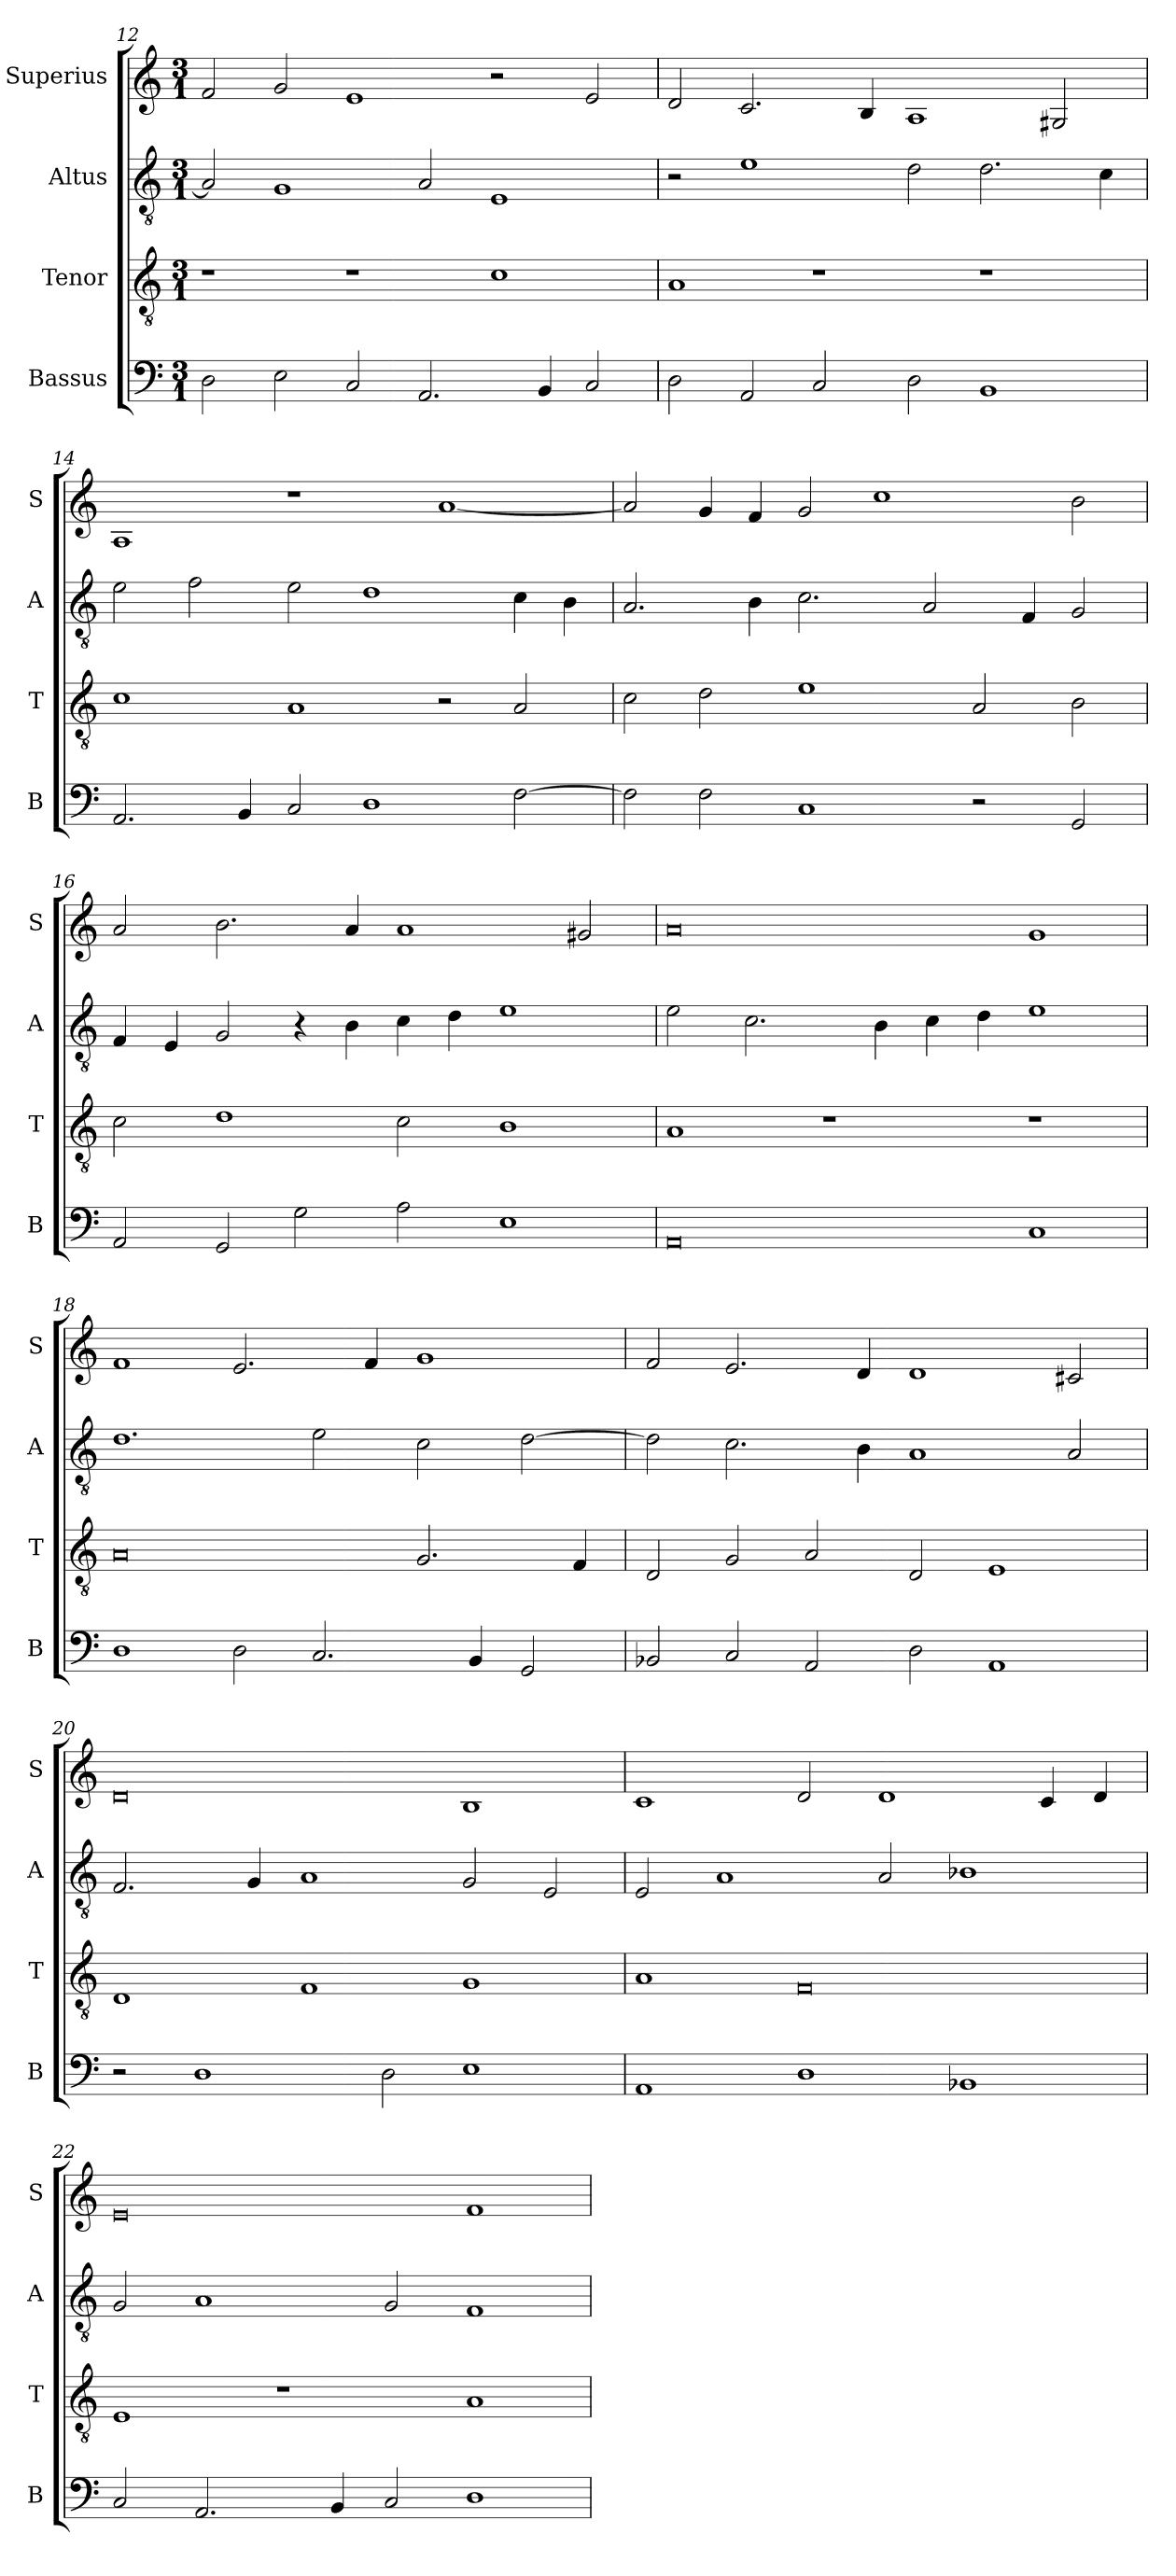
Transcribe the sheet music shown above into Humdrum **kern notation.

**kern	**kern	**kern	**kern
*part4	*part3	*part2	*part1
*staff4	*staff3	*staff2	*staff1
*I"Bassus	*I"Tenor	*I"Altus	*I"Superius
*I'B	*I'T	*I'A	*I'S
*clefF4	*clefGv2	*clefGv2	*clefG2
*k[]	*k[]	*k[]	*k[]
*M3/1	*M3/1	*M3/1	*M3/1
=12	=12	=12	=12
2D\	1r	2A/]	2f/
2E\	.	1G	2g/
2C/	1r	.	1e
2.AA/	.	2A/	.
.	1c	1E	2r
4BB/	.	.	.
2C/	.	.	2e/
=13	=13	=13	=13
2D\	1A	2r	2d/
2AA/	.	1e	2.c/
2C/	1r	.	.
.	.	.	4B/
2D\	.	2d\	1A
1BB	1r	2.d\	.
.	.	.	2G#X/
.	.	4c\	.
=14	=14	=14	=14
2.AA/	1c	2e\	1A
.	.	2f\	.
4BB/	.	.	.
2C/	1A	2e\	1r
1D	.	1d	.
.	2r	.	[1a
[2F\	2A/	4c\	.
.	.	4B\	.
=15	=15	=15	=15
2F\]	2c\	2.A/	2a/]
2F\	2d\	.	4g/
.	.	4B\	4f/
1C	1e	2.c\	2g/
.	.	.	1cc
.	.	2A/	.
2r	2A/	.	.
.	.	4F/	.
2GG/	2B\	2G/	2b\
=16	=16	=16	=16
2AA/	2c\	4F/	2a/
.	.	4E/	.
2GG/	1d	2G/	2.b\
2G\	.	4r	.
.	.	4B\	4a/
2A\	2c\	4c\	1a
.	.	4d\	.
1E	1B	1e	.
.	.	.	2g#X/
=17	=17	=17	=17
0AA	1A	2e\	0a
.	.	2.c\	.
.	1r	.	.
.	.	4B\	.
.	.	4c\	.
.	.	4d\	.
1C	1r	1e	1g
=18	=18	=18	=18
1D	0A	1.d	1f
2D\	.	.	2.e/
2.C/	.	2e\	.
.	.	.	4f/
.	2.G/	2c\	1g
4BB/	.	.	.
2GG/	.	[2d\	.
.	4F/	.	.
=19	=19	=19	=19
2BB-X/	2D/	2d\]	2f/
2C/	2G/	2.c\	2.e/
2AA/	2A/	.	.
.	.	4B\	4d/
2D\	2D/	1A	1d
1AA	1E	.	.
.	.	2A/	2c#X/
=20	=20	=20	=20
2r	1D	2.F/	0d
1D	.	.	.
.	.	4G/	.
.	1F	1A	.
2D\	.	.	.
1E	1G	2G/	1B
.	.	2E/	.
=21	=21	=21	=21
1AA	1A	2E/	1c
.	.	1A	.
1D	0F	.	2d/
.	.	2A/	1d
1BB-X	.	1B-X	.
.	.	.	4c/
.	.	.	4d/
=22	=22	=22	=22
2C/	1E	2G/	0e
2.AA/	.	1A	.
.	1r	.	.
4BB/	.	.	.
2C/	.	2G/	.
1D	1A	1F	1f
=	=	=	=
*-	*-	*-	*-
